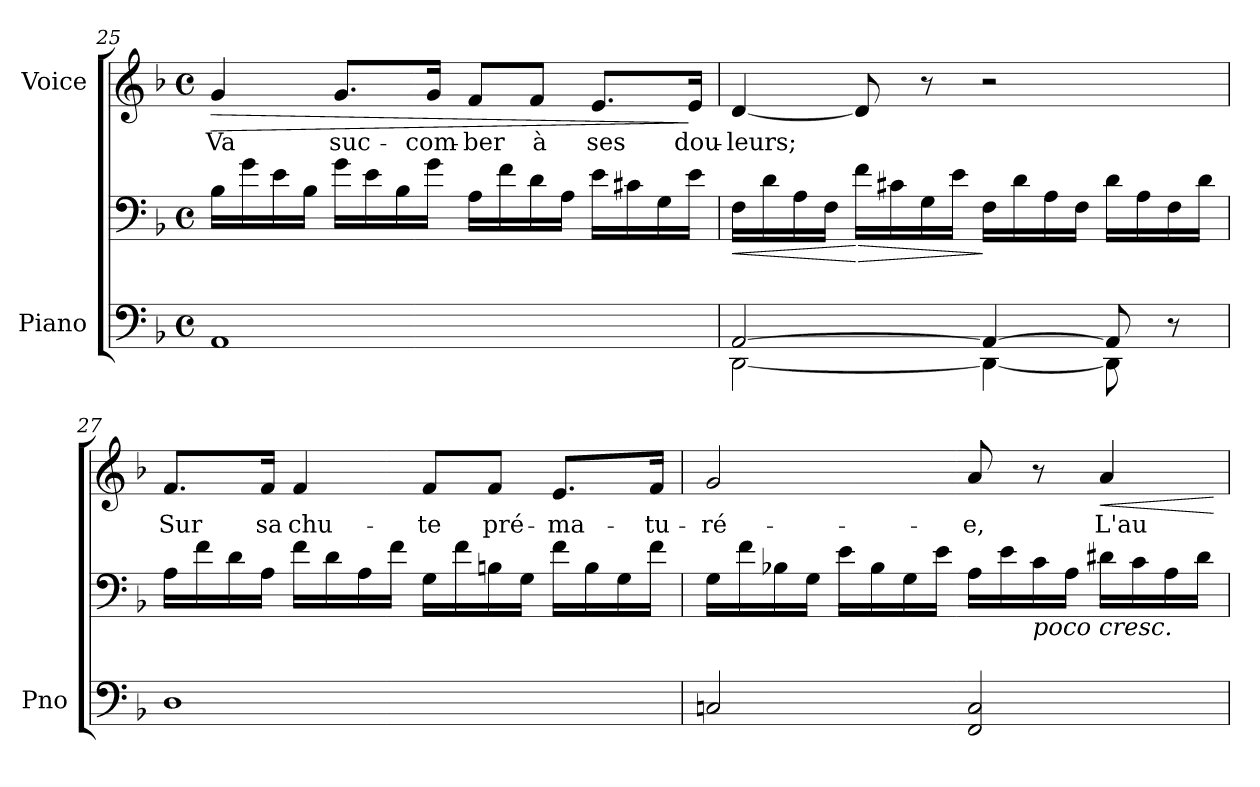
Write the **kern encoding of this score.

**kern	**kern	**dynam	**kern	**text	**dynam
*part2	*part2	*part2	*part1	*part1	*part1
*staff3	*staff2	*staff2/3	*staff1	*staff1	*staff1
*I"Piano	*	*	*I"Voice	*	*
*I'Pno	*	*	*	*	*
*clefF4	*clefF4	*	*clefG2	*	*
*k[b-]	*k[b-]	*	*k[b-]	*	*
*M4/4	*M4/4	*	*M4/4	*	*
*met(c)	*met(c)	*	*met(c)	*	*
=25	=25	=25	=25	=25	=25
!	!	!	!	!	!LO:HP:b
1AA	16B-\LL	.	4g/	Va	>
.	16g\	.	.	.	.
.	16e\	.	.	.	.
.	16B-\JJ	.	.	.	.
.	16g\LL	.	8.g/L	suc-	.
.	16e\	.	.	.	.
.	16B-\	.	.	.	.
.	16g\JJ	.	16g/Jk	-com-	.
.	16A\LL	.	8f/L	-ber	.
.	16f\	.	.	.	.
.	16d\	.	8f/J	à	.
.	16A\JJ	.	.	.	.
.	16e\LL	.	8.e/L	ses	.
.	16c#X\	.	.	.	.
.	16G\	.	.	.	.
.	16e\JJ	.	16e/Jk	dou-	]
=26	=26	=26	=26	=26	=26
*^	*	*	*	*	*
!	!	!	!LO:HP:b	!	!	!
[2AA/	[2DD\	16F\LL	<	[4d/	-leurs;	.
.	.	16d\	.	.	.	.
.	.	16A\	.	.	.	.
.	.	16F\JJ	.	.	.	.
!	!	!	!LO:HP:n=1:b	!	!	!
.	.	16f\LL	[ >	8d/]	.	.
.	.	16c#X\	.	.	.	.
.	.	16G\	.	8r	.	.
.	.	16e\JJ	.	.	.	.
4AA/_	4DD\_	16F\LL	]	2r	.	.
.	.	16d\	.	.	.	.
.	.	16A\	.	.	.	.
.	.	16F\JJ	.	.	.	.
8AA/]	8DD\]	16d\LL	.	.	.	.
.	.	16A\	.	.	.	.
8r	8ryy	16F\	.	.	.	.
.	.	16d\JJ	.	.	.	.
*v	*v	*	*	*	*	*
=27	=27	=27	=27	=27	=27
1D	16A\LL	.	8.f/L	Sur	.
.	16f\	.	.	.	.
.	16d\	.	.	.	.
.	16A\JJ	.	16f/Jk	sa	.
.	16f\LL	.	4f/	chu-	.
.	16d\	.	.	.	.
.	16A\	.	.	.	.
.	16f\JJ	.	.	.	.
.	16G\LL	.	8f/L	-te	.
.	16f\	.	.	.	.
.	16Bn\	.	8f/J	pré-	.
.	16G\JJ	.	.	.	.
.	16f\LL	.	8.e/L	-ma-	.
.	16B\	.	.	.	.
.	16G\	.	.	.	.
.	16f\JJ	.	16f/Jk	-tu-	.
=28	=28	=28	=28	=28	=28
2Cn/	16G\LL	.	2g/	-ré-	.
.	16f\	.	.	.	.
.	16B-X\	.	.	.	.
.	16G\JJ	.	.	.	.
.	16e\LL	.	.	.	.
.	16B-\	.	.	.	.
.	16G\	.	.	.	.
.	16e\JJ	.	.	.	.
2FF/ 2C/	16A\LL	.	8a/	-e,	.
.	16e\	.	.	.	.
!	!LO:TX:b:i:t=poco  cresc.	!	!	!	!
.	16c\	.	8r	.	.
.	16A\JJ	.	.	.	.
!	!	!	!	!	!LO:HP:b
.	16d#X\LL	.	4a/	L'au-	<
.	16c\	.	.	.	.
.	16A\	.	.	.	.
.	16d#\JJ	.	.	.	.
.	.	.	.	.	[
=	=	=	=	=	=
*-	*-	*-	*-	*-	*-
